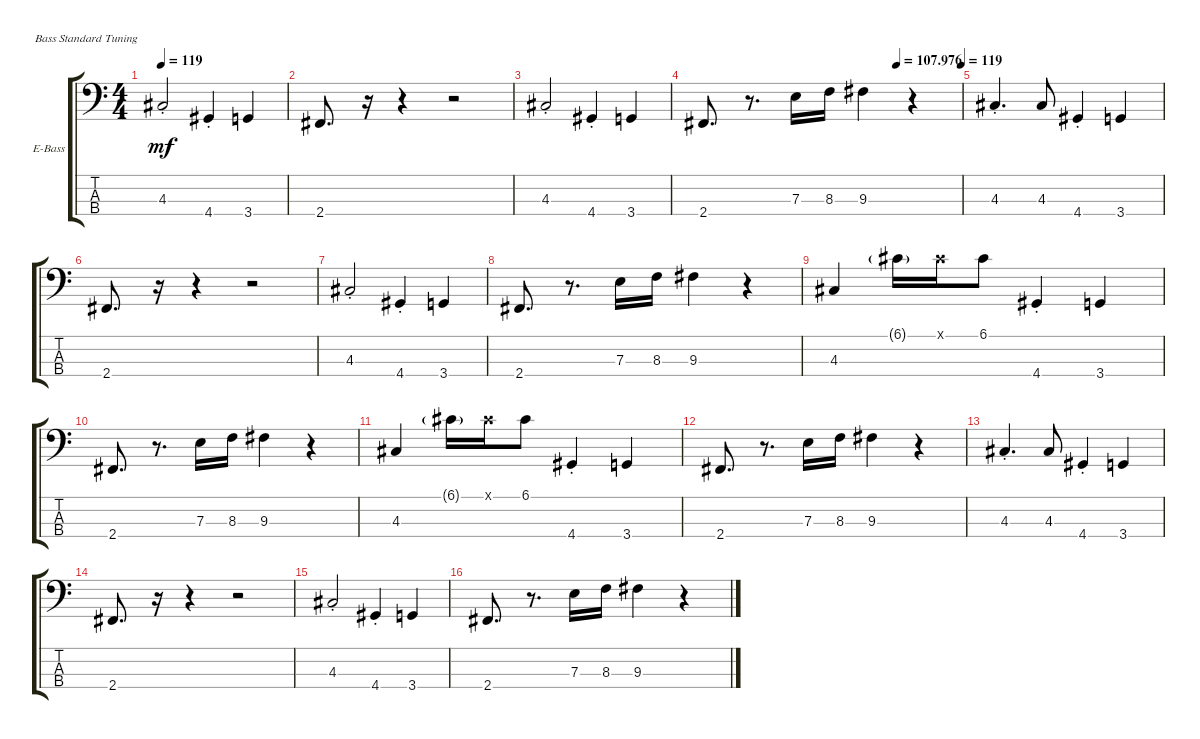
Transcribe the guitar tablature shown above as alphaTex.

\defaultSystemsLayout 4
\bracketExtendMode groupsimilarinstruments
\firstSystemTrackNameOrientation horizontal
\otherSystemsTrackNameOrientation horizontal
\track ("Electric Bass" "E-Bass") {instrument electricbassfinger}
\staff {score tabs}
\tuning (G2 D2 A1 E1)
\ts (4 4)
\tempo 119
\clef f4
\scale
0.485477
\ks c
4.3{st}.2{dy mf instrument electricbassfinger} 4.4{st}.4 3.4.4 |
\scale
0.257261 2.4.8{d} r.16 r.4 r.2 |
\scale
0.257261 4.3{st}.2 4.4{st}.4 3.4.4 |
\tempo (107.976 0.75)
\tempo (119 1)
\scale
0.333333 2.4.8{d} r.8{d} 7.3.16 8.3.16 9.3.4 r.4 |
\scale
0.333333 4.3{st}.4{d} 4.3.8 4.4{st}.4 3.4.4 |
\scale
0.333333 2.4.8{d} r.16 r.4 r.2 |
\scale
0.333333 4.3{st}.2 4.4{st}.4 3.4.4 |
\scale
0.333333 2.4.8{d} r.8{d} 7.3.16 8.3.16 9.3.4 r.4 |
\scale
0.333333 4.3.4 6.1{g}.16 6.1{x}.16 6.1.8 4.4{st}.4 3.4.4 |
\scale
0.333333 2.4.8{d} r.8{d} 7.3.16 8.3.16 9.3.4 r.4 |
\scale
0.333333 4.3.4 6.1{g}.16 6.1{x}.16 6.1.8 4.4{st}.4 3.4.4 |
\scale
0.333333 2.4.8{d} r.8{d} 7.3.16 8.3.16 9.3.4 r.4 |
\scale
0.333333 4.3{st}.4{d} 4.3.8 4.4{st}.4 3.4.4 |
\scale
0.333333 2.4.8{d} r.16 r.4 r.2 |
\scale
0.333333 4.3{st}.2 4.4{st}.4 3.4.4 |
\scale
0.333333 2.4.8{d} r.8{d} 7.3.16 8.3.16 9.3.4 r.4
